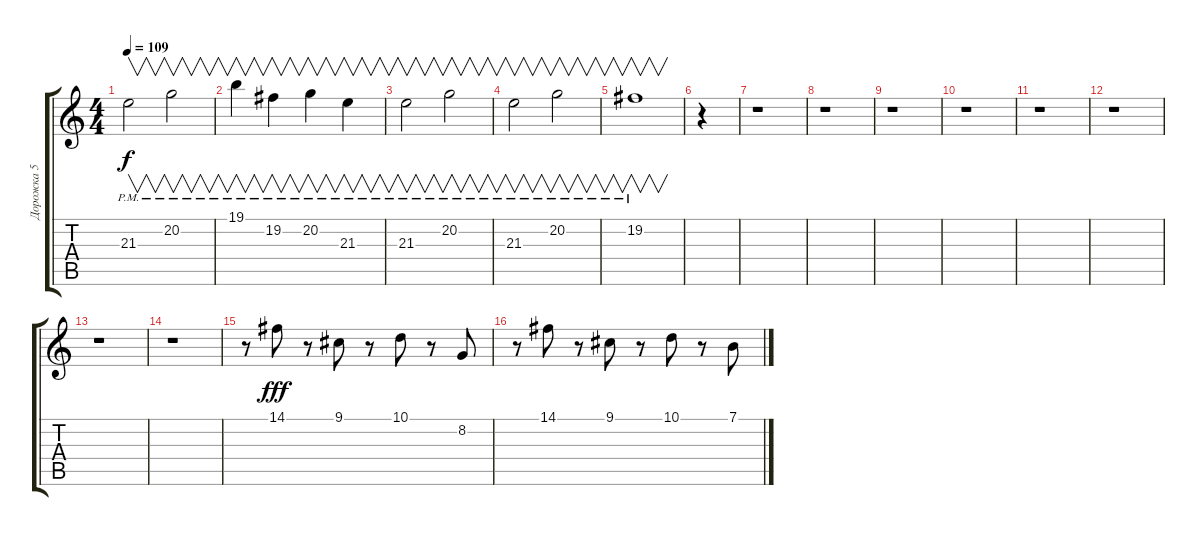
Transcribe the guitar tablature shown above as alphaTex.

\track ("Дорожка 5" "Дорожка 5") {instrument fx1rain}
\staff {score tabs}
\tuning (E4 B3 G3 D3 A2 E2) {hide}
\ts (4 4)
\tempo 109
\clef g2
\ks c
21.3{pm}.2{v dy f} 20.2{pm}.2{v} |
19.1{pm}.4{v} 19.2{pm}.4{v} 20.2{pm}.4{v} 21.3{pm}.4{v} |
21.3{pm}.2{v} 20.2{pm}.2{v} |
21.3{pm}.2{v} 20.2{pm}.2{v} |
19.2{pm}.1{v} |
r.4 |
r.1 |
r.1 |
r.1 |
r.1 |
r.1 |
r.1 |
r.1 |
r.1 |
r.8 14.1.8{dy fff volume 16 balance 16 instrument synthstrings1} r.8 9.1.8 r.8 10.1.8 r.8 8.2.8 |
r.8 14.1.8 r.8 9.1.8 r.8 10.1.8 r.8 7.1.8
